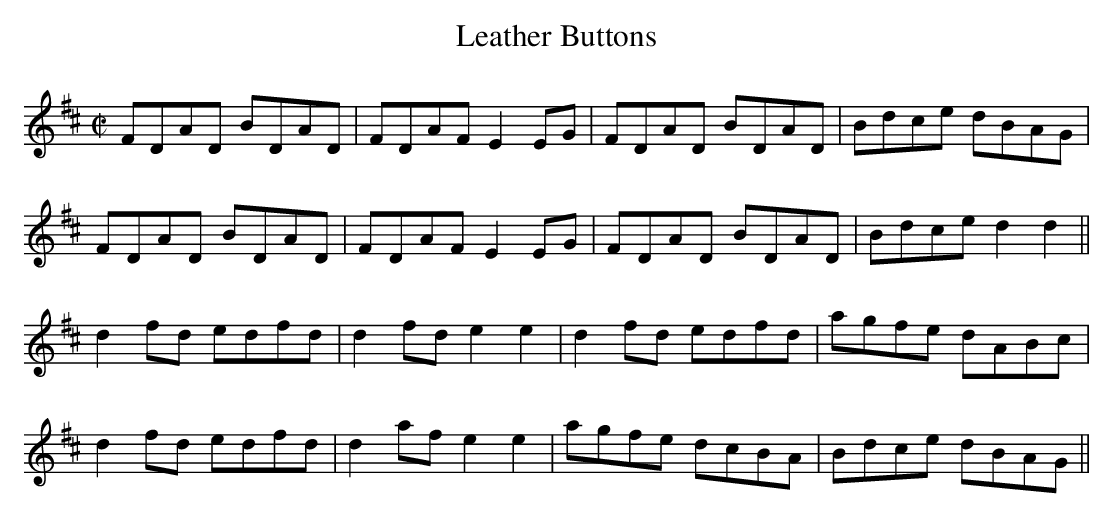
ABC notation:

X:1
T:Leather Buttons
M:C|
L:1/8
K:D
FDAD BDAD | FDAF E2 EG | FDAD BDAD | Bdce dBAG |
FDAD BDAD | FDAF E2 EG | FDAD BDAD | Bdce d2 d2 ||
d2 fd edfd | d2 fd e2e2 | d2 fd edfd | agfe dABc |
d2 fd edfd | d2 af e2e2 | agfe dcBA | Bdce dBAG ||
